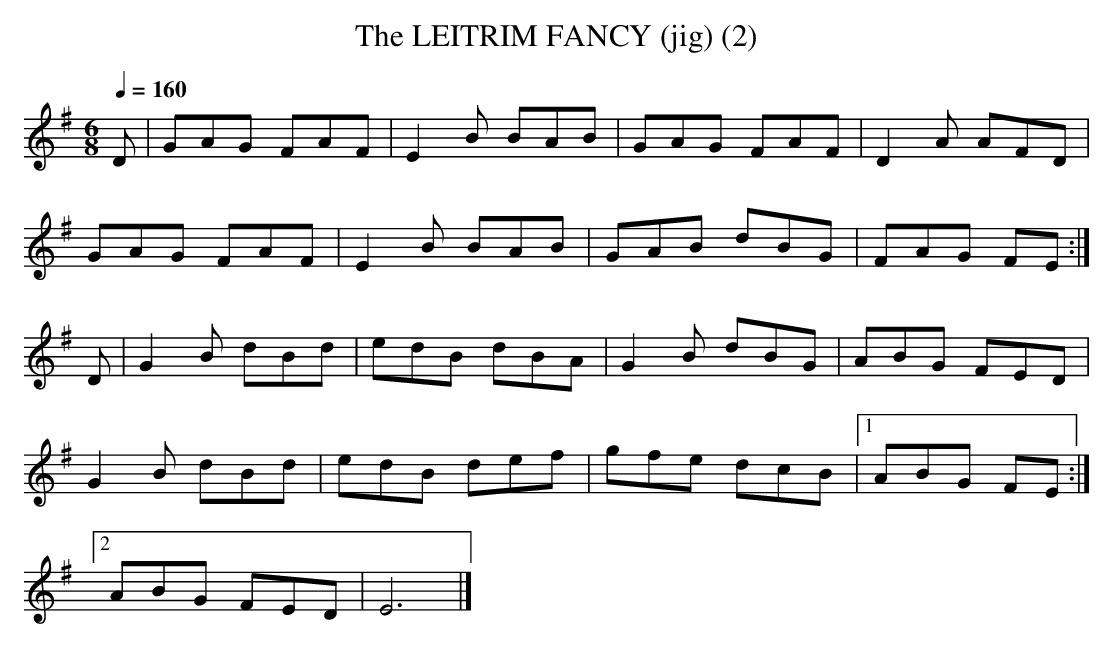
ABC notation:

X:1
T:LEITRIM FANCY (jig) (2), The
M:6/8
Q:1/4=160
K:Em
D|GAG FAF|E2B BAB|GAG FAF|D2A AFD|
GAG FAF|E2B BAB|GAB dBG|FAG FE:|
D|G2B dBd|edB dBA|G2B dBG|ABG FED|
G2B dBd|edB def|gfe dcB|1 ABG FE:|
[2 ABG FED|E6|]
